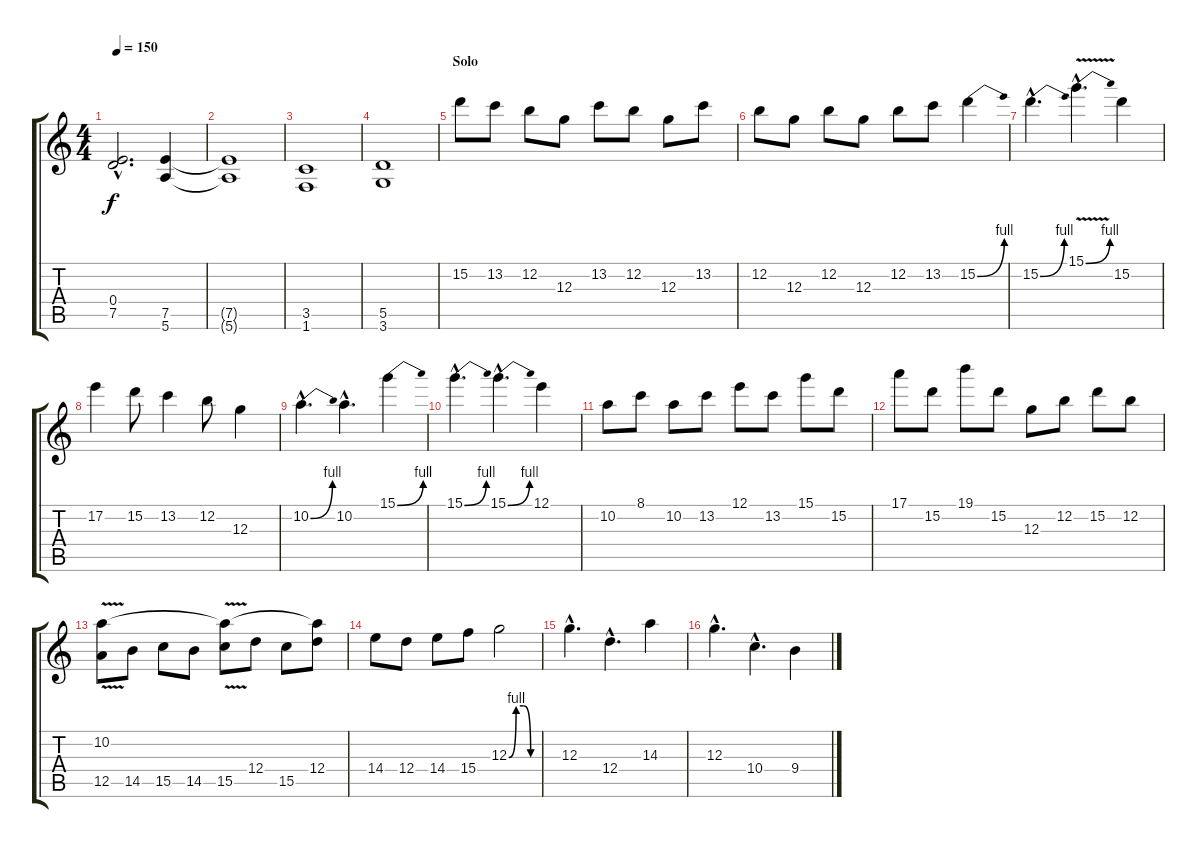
\track "" {instrument distortionguitar}
\staff {score tabs}
\tuning (E4 B3 G3 D3 A2 E2) {hide}
\ts (4 4)
\tempo 150
\clef g2
\ks c
(0.4{hac} 7.5{hac}).2{d dy f} (7.5 5.6).4 |
(7.5{t} 5.6{t}).1 |
(3.5 1.6).1 |
(5.5 3.6).1 |
\section ("" "Solo")
15.2.8{volume 16 balance 8} 13.2.8 12.2.8 12.3.8 13.2.8 12.2.8 12.3.8 13.2.8 |
12.2.8 12.3.8 12.2.8 12.3.8 12.2.8 13.2.8 15.2{be (bend 0 0 60 4)}.4 |
15.2{be (bend 0 0 60 4) hac}.4{d} 15.1{be (bend 0 0 60 4) v hac}.4{d} 15.2.4 |
17.2.4 15.2.8 13.2.4 12.2.8 12.3.4 |
10.2{be (bend 0 0 60 4) hac}.4{d} 10.2{hac}.4{d} 15.1{be (bend 0 0 60 4)}.4 |
15.1{be (bend 0 0 60 4) hac}.4{d} 15.1{be (bend 0 0 60 4) hac}.4{d} 12.1.4 |
10.2.8 8.1.8 10.2.8 13.2.8 12.1.8 13.2.8 15.1.8 15.2.8 |
17.1.8 15.2.8 19.1.8 15.2.8 12.3.8 12.2.8 15.2.8 12.2.8 |
(10.2{v} 12.5).8 14.5.8 15.5.8 14.5.8 (10.2{t} 15.5).8 12.4.8 15.5.8 (10.2{t} 12.4).8 |
14.4.8 12.4.8 14.4.8 15.4.8 12.3{be (custom 0 0 15 4 30 4 45 0 60 0)}.2 |
12.3{hac}.4{d} 12.4{hac}.4{d} 14.3.4 |
12.3{hac}.4{d} 10.4{hac}.4{d} 9.4.4
